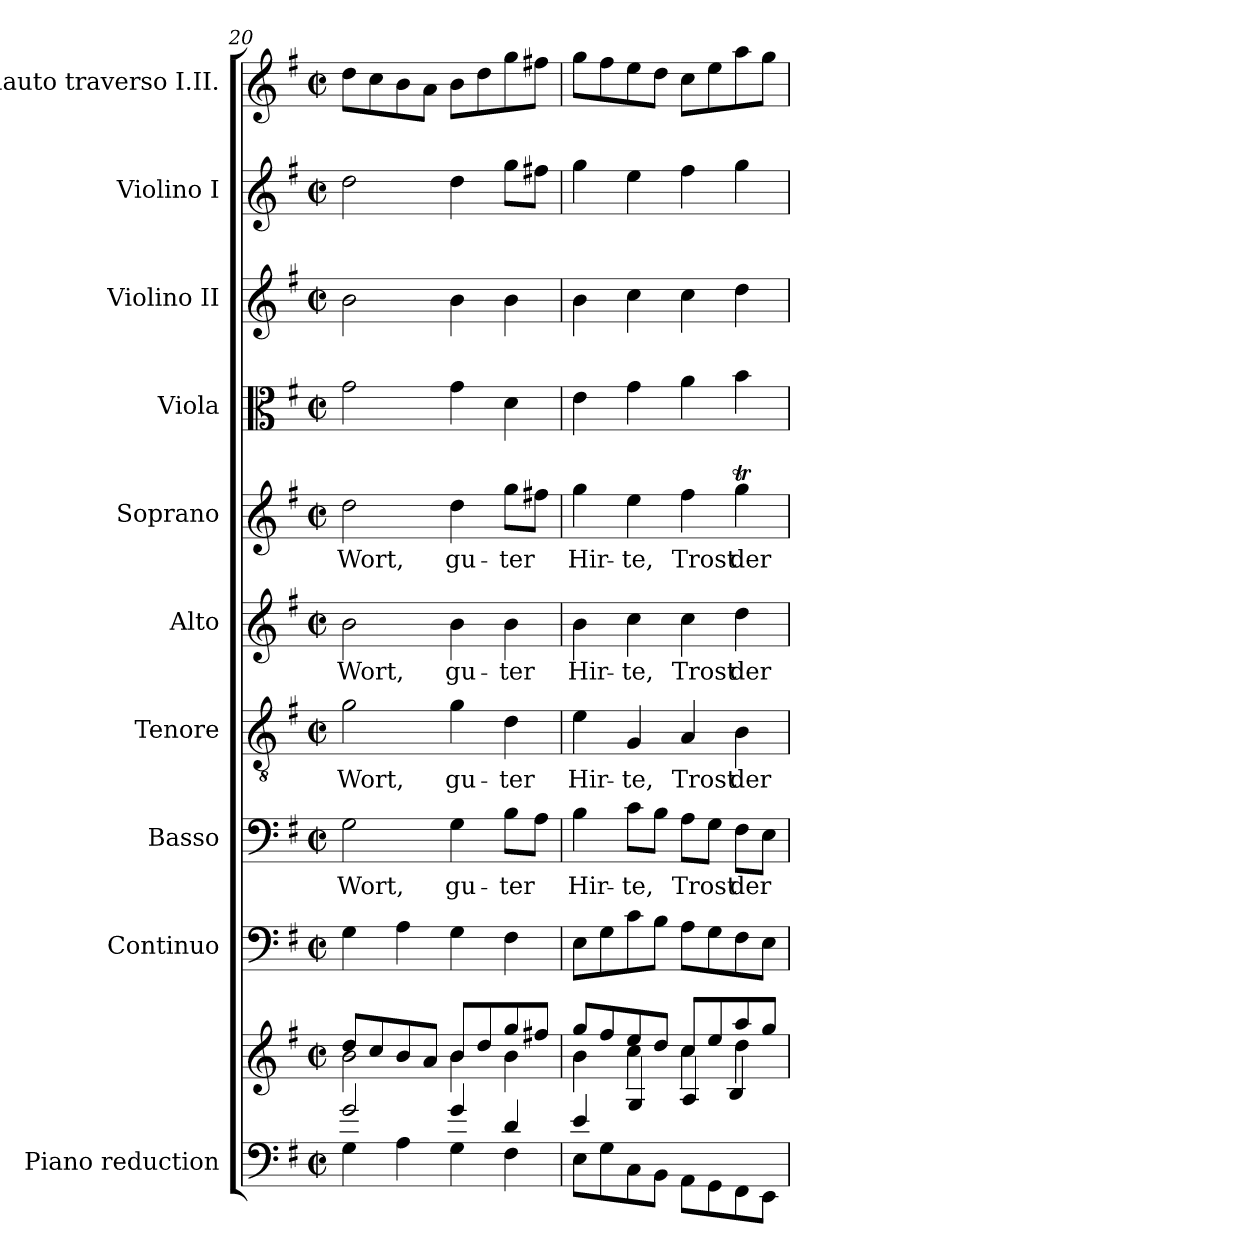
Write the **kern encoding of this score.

**kern	**kern	**kern	**kern	**text	**kern	**text	**kern	**text	**kern	**text	**kern	**kern	**kern	**kern
*part10	*part10	*part9	*part8	*part8	*part7	*part7	*part6	*part6	*part5	*part5	*part4	*part3	*part2	*part1
*staff11	*staff10	*staff9	*staff8	*staff8	*staff7	*staff7	*staff6	*staff6	*staff5	*staff5	*staff4	*staff3	*staff2	*staff1
*I"Piano reduction	*	*I"Continuo	*I"Basso	*	*I"Tenore	*	*I"Alto	*	*I"Soprano	*	*I"Viola	*I"Violino II	*I"Violino I	*I"Flauto traverso I.II.
*I'Pno	*	*	*	*	*	*	*	*	*	*	*I'Vla	*I'Vln	*I'Vln	*I'Fl
*clefF4	*clefG2	*clefF4	*clefF4	*	*clefGv2	*	*clefG2	*	*clefG2	*	*clefC3	*clefG2	*clefG2	*clefG2
*k[f#]	*k[f#]	*k[f#]	*k[f#]	*	*k[f#]	*	*k[f#]	*	*k[f#]	*	*k[f#]	*k[f#]	*k[f#]	*k[f#]
*M2/2	*M2/2	*M2/2	*M2/2	*	*M2/2	*	*M2/2	*	*M2/2	*	*M2/2	*M2/2	*M2/2	*M2/2
*met(c|)	*met(c|)	*met(c|)	*met(c|)	*	*met(c|)	*	*met(c|)	*	*met(c|)	*	*met(c|)	*met(c|)	*met(c|)	*met(c|)
=20	=20	=20	=20	=20	=20	=20	=20	=20	=20	=20	=20	=20	=20	=20
*^	*^	*	*	*	*	*	*	*	*	*	*	*	*	*
!	!	!	!	!	!	!LO:LY:b	!	!LO:LY:b	!	!LO:LY:b	!	!LO:LY:b	!	!	!	!
2g/	4G\	8dd/L	2b\	4G\	2G\	Wort,	2g\	Wort,	2b\	Wort,	2dd\	Wort,	2g\	2b\	2dd\	8dd\L
.	.	8cc/	.	.	.	.	.	.	.	.	.	.	.	.	.	8cc\
.	4A\	8b/	.	4A\	.	.	.	.	.	.	.	.	.	.	.	8b\
.	.	8a/J	.	.	.	.	.	.	.	.	.	.	.	.	.	8a\J
!	!	!	!	!	!	!LO:LY:b	!	!LO:LY:b	!	!LO:LY:b	!	!LO:LY:b	!	!	!	!
4g/	4G\	8b/L	4b\	4G\	4G\	gu-	4g\	gu-	4b\	gu-	4dd\	gu-	4g\	4b\	4dd\	8b\L
.	.	8dd/	.	.	.	.	.	.	.	.	.	.	.	.	.	8dd\
!	!	!	!	!	!	!LO:LY:b	!	!LO:LY:b	!	!LO:LY:b	!	!LO:LY:b	!	!	!	!
4d/	4F#\	8gg/	4b\	4F#\	8B\L	-ter	4d\	-ter	4b\	-ter	8gg\L	-ter	4d\	4b\	8gg\L	8gg\
.	.	8ff#X/J	.	.	8A\J	.	.	.	.	.	8ff#X\J	.	.	.	8ff#X\J	8ff#X\J
=21	=21	=21	=21	=21	=21	=21	=21	=21	=21	=21	=21	=21	=21	=21	=21	=21
*	*	*	*^	*	*	*	*	*	*	*	*	*	*	*	*	*
!	!	!	!	!	!	!	!LO:LY:b	!	!LO:LY:b	!	!LO:LY:b	!	!LO:LY:b	!	!	!	!
4e/	8E\L	8gg/L	4b\	4ryy	8E\L	4B\	Hir-	4e\	Hir-	4b\	Hir-	4gg\	Hir-	4e\	4b\	4gg\	8gg\L
.	8G\	8ff#/	.	.	8G\	.	.	.	.	.	.	.	.	.	.	.	8ff#\
!	!	!	!	!	!	!	!LO:LY:b	!	!LO:LY:b	!	!LO:LY:b	!	!LO:LY:b	!	!	!	!
2.ryy	8C\	8ee/	4cc\	4G/	8c\	8c\L	-te,	4G/	-te,	4cc\	-te,	4ee\	-te,	4g\	4cc\	4ee\	8ee\
.	8BB\J	8dd/J	.	.	8B\J	8B\J	.	.	.	.	.	.	.	.	.	.	8dd\J
!	!	!	!	!	!	!	!LO:LY:b	!	!LO:LY:b	!	!LO:LY:b	!	!LO:LY:b	!	!	!	!
.	8AA\L	8cc/L	4cc\	4A/	8A\L	8A\L	Trost	4A/	Trost	4cc\	Trost	4ff#\	Trost	4a\	4cc\	4ff#\	8cc\L
.	8GG\	8ee/	.	.	8G\	8G\J	.	.	.	.	.	.	.	.	.	.	8ee\
!	!	!	!	!	!	!	!LO:LY:b	!	!LO:LY:b	!	!LO:LY:b	!	!LO:LY:b	!	!	!	!
.	8FF#\	8aa/	4dd\	4B/	8F#\	8F#\L	der	4B\	der	4dd\	der	4ggT\	der	4b\	4dd\	4gg\	8aa\
.	8EE\J	8gg/J	.	.	8E\J	8E\J	.	.	.	.	.	.	.	.	.	.	8gg\J
*v	*v	*	*	*	*	*	*	*	*	*	*	*	*	*	*	*	*
*	*v	*v	*v	*	*	*	*	*	*	*	*	*	*	*	*	*
=	=	=	=	=	=	=	=	=	=	=	=	=	=	=
*-	*-	*-	*-	*-	*-	*-	*-	*-	*-	*-	*-	*-	*-	*-
